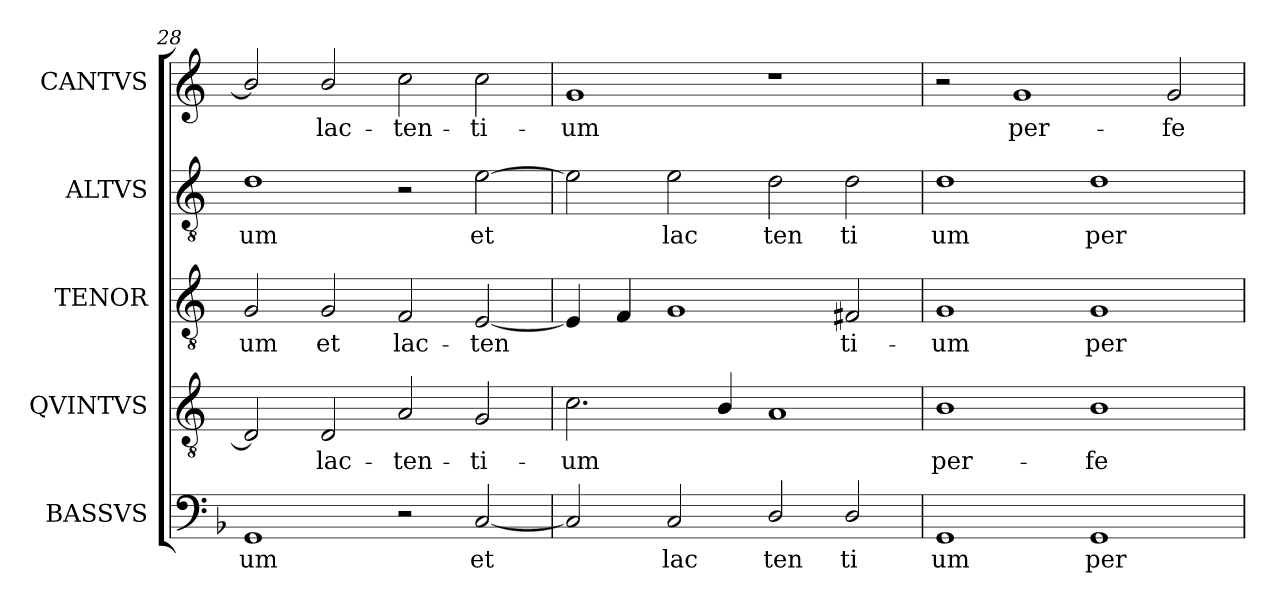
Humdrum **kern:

**kern	**text	**kern	**text	**kern	**text	**kern	**text	**kern	**text
*part5	*part5	*part4	*part4	*part3	*part3	*part2	*part2	*part1	*part1
*staff5	*staff5	*staff4	*staff4	*staff3	*staff3	*staff2	*staff2	*staff1	*staff1
*I"BASSVS	*	*I"QVINTVS	*	*I"TENOR	*	*I"ALTVS	*	*I"CANTVS	*
*clefF4	*	*clefGv2	*	*clefGv2	*	*clefGv2	*	*clefG2	*
*	*	*ITrd-3c-5	*	*ITrd-3c-5	*	*ITrd-3c-5	*	*ITrd-3c-5	*
*k[b-]	*	*k[b-]	*	*k[b-]	*	*k[b-]	*	*k[b-]	*
*F:	*	*F:	*	*F:	*	*F:	*	*F:	*
=28	=28	=28	=28	=28	=28	=28	=28	=28	=28
!	!LO:LY:b:cj	!	!LO:LY:b:cj	!	!LO:LY:b:cj	!	!LO:LY:b:cj	!	!LO:LY:a:cj
1GG	um	2G/]	.	2c/	-um	1g	um	2ee/]	.
!	!	!	!LO:LY:b:cj	!	!LO:LY:b:cj	!	!	!	!LO:LY:a:cj
.	.	2G/	lac-	2c/	et	.	.	2ee/	lac-
!	!	!	!LO:LY:b:cj	!	!LO:LY:b:cj	!	!	!	!LO:LY:a:cj
2r	.	2d/	-ten-	2B-/	lac-	2r	.	2ff\	-ten-
!	!LO:LY:b:cj	!	!LO:LY:b:cj	!	!LO:LY:b:cj	!	!LO:LY:b:cj	!	!LO:LY:a:cj
[<2C/	et	2c/	-ti-	[<2A/	-ten-	[>2a\	et	2ff\	-ti-
=29	=29	=29	=29	=29	=29	=29	=29	=29	=29
!	!LO:LY:b:cj	!	!LO:LY:b:cj	!	!LO:LY:b:cj	!	!LO:LY:b:cj	!	!LO:LY:a:cj
2C/]	.	2.f\	-um	4A/]	--	2a\]	.	1cc	-um
!	!	!	!	!	!LO:LY:b:cj	!	!	!	!
.	.	.	.	4B-/	--	.	.	.	.
!	!LO:LY:b:cj	!	!	!	!LO:LY:b:cj	!	!LO:LY:b:cj	!	!
2C/	lac	.	.	1c	--	2a\	lac	.	.
!	!	!	!LO:LY:b:cj	!	!	!	!	!	!
.	.	4e/	.	.	.	.	.	.	.
!	!LO:LY:b:cj	!	!LO:LY:b:cj	!	!	!	!LO:LY:b:cj	!	!
2D/	ten	1d	.	.	.	2g\	ten	1r	.
!	!LO:LY:b:cj	!	!	!	!LO:LY:b:cj	!	!LO:LY:b:cj	!	!
2D/	ti	.	.	2B/	-ti-	2g\	ti	.	.
=30	=30	=30	=30	=30	=30	=30	=30	=30	=30
!	!LO:LY:b:cj	!	!LO:LY:b:cj	!	!LO:LY:b:cj	!	!LO:LY:b:cj	!	!
1GG	um	1e	per-	1c	-um	1g	um	2r	.
!	!	!	!	!	!	!	!	!	!LO:LY:a:cj
.	.	.	.	.	.	.	.	1cc	per-
!	!LO:LY:b:cj	!	!LO:LY:b:cj	!	!LO:LY:b:cj	!	!LO:LY:b:cj	!	!
1GG	per	1e	-fe-	1c	per-	1g	per	.	.
!	!	!	!	!	!	!	!	!	!LO:LY:a:cj
.	.	.	.	.	.	.	.	2cc/	-fe-
=	=	=	=	=	=	=	=	=	=
*-	*-	*-	*-	*-	*-	*-	*-	*-	*-
